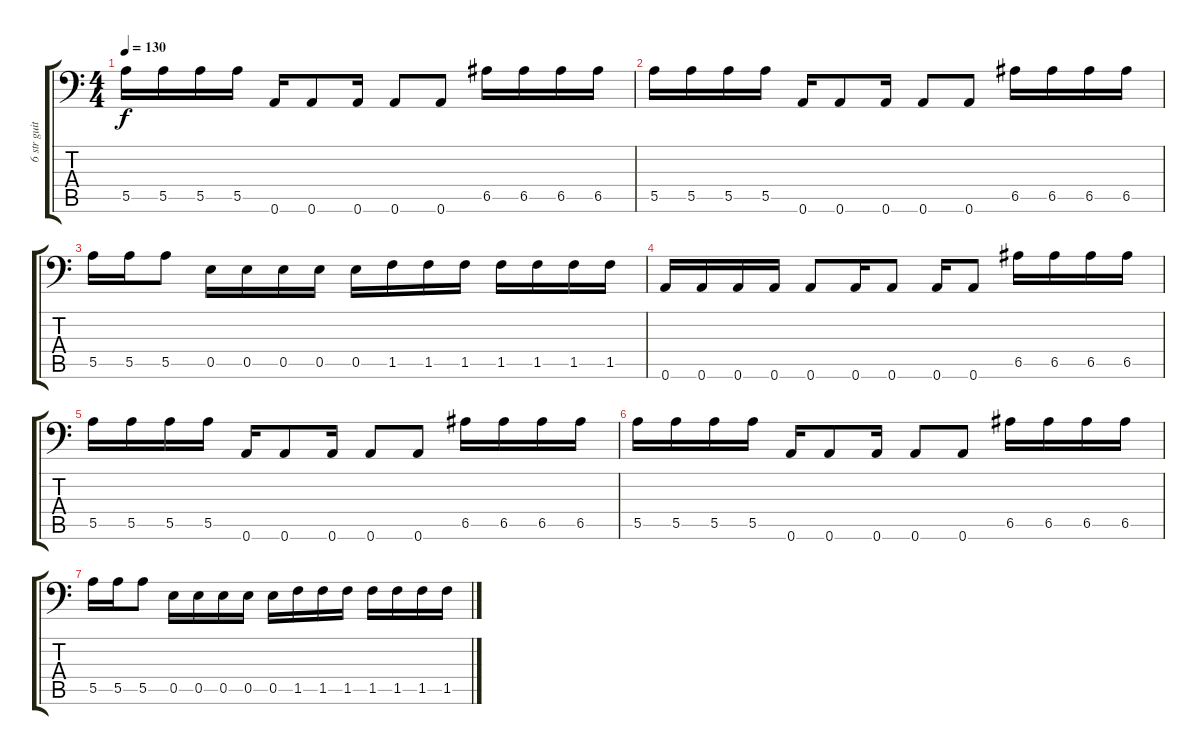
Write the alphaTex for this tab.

\track ("6 str guitar" "6 str guit") {instrument distortionguitar}
\staff {score tabs}
\tuning (B3 Gb3 D3 A2 E2 A1) {hide}
\ts (4 4)
\tempo 130
\clef f4
\ks c
5.5.16{dy f} 5.5.16 5.5.16 5.5.16 0.6.16 0.6.8 0.6.16 0.6.8 0.6.8 6.5.16 6.5.16 6.5.16 6.5.16 |
5.5.16 5.5.16 5.5.16 5.5.16 0.6.16 0.6.8 0.6.16 0.6.8 0.6.8 6.5.16 6.5.16 6.5.16 6.5.16 |
5.5.16 5.5.16 5.5.8 0.5.16 0.5.16 0.5.16 0.5.16 0.5.16 1.5.16 1.5.16 1.5.16 1.5.16 1.5.16 1.5.16 1.5.16 |
0.6.16 0.6.16 0.6.16 0.6.16 0.6.8 0.6.16 0.6.8 0.6.16 0.6.8 6.5.16 6.5.16 6.5.16 6.5.16 |
5.5.16 5.5.16 5.5.16 5.5.16 0.6.16 0.6.8 0.6.16 0.6.8 0.6.8 6.5.16 6.5.16 6.5.16 6.5.16 |
5.5.16 5.5.16 5.5.16 5.5.16 0.6.16 0.6.8 0.6.16 0.6.8 0.6.8 6.5.16 6.5.16 6.5.16 6.5.16 |
5.5.16 5.5.16 5.5.8 0.5.16 0.5.16 0.5.16 0.5.16 0.5.16 1.5.16 1.5.16 1.5.16 1.5.16 1.5.16 1.5.16 1.5.16
